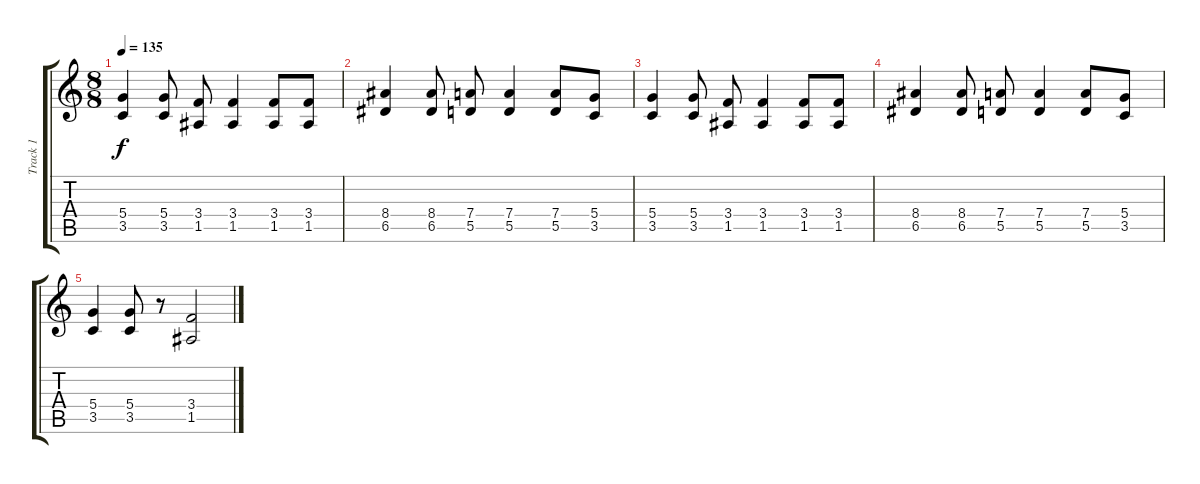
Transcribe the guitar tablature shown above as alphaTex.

\track ("Track 1" "Track 1") {instrument distortionguitar}
\staff {score tabs}
\tuning (E4 B3 G3 D3 A2 E2) {hide}
\ts (8 8)
\tempo 135
\clef g2
\ks c
(5.4 3.5).4{dy f} (5.4 3.5).8 (3.4 1.5).8 (3.4 1.5).4 (3.4 1.5).8 (3.4 1.5).8 |
(8.4 6.5).4 (8.4 6.5).8 (7.4 5.5).8 (7.4 5.5).4 (7.4 5.5).8 (5.4 3.5).8 |
(5.4 3.5).4 (5.4 3.5).8 (3.4 1.5).8 (3.4 1.5).4 (3.4 1.5).8 (3.4 1.5).8 |
(8.4 6.5).4 (8.4 6.5).8 (7.4 5.5).8 (7.4 5.5).4 (7.4 5.5).8 (5.4 3.5).8 |
(5.4 3.5).4 (5.4 3.5).8 r.8 (3.4 1.5).2
